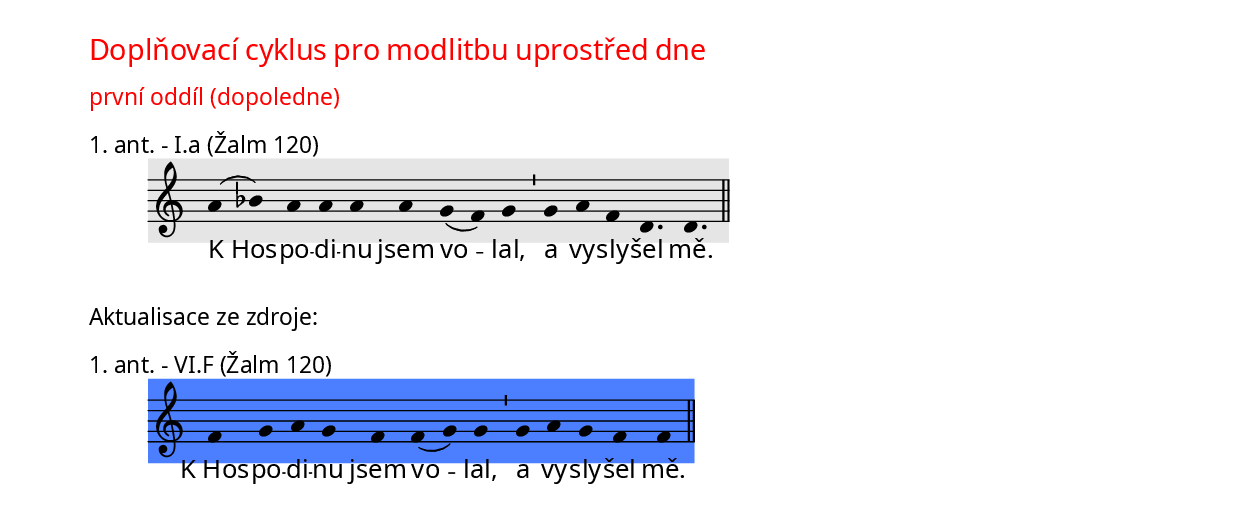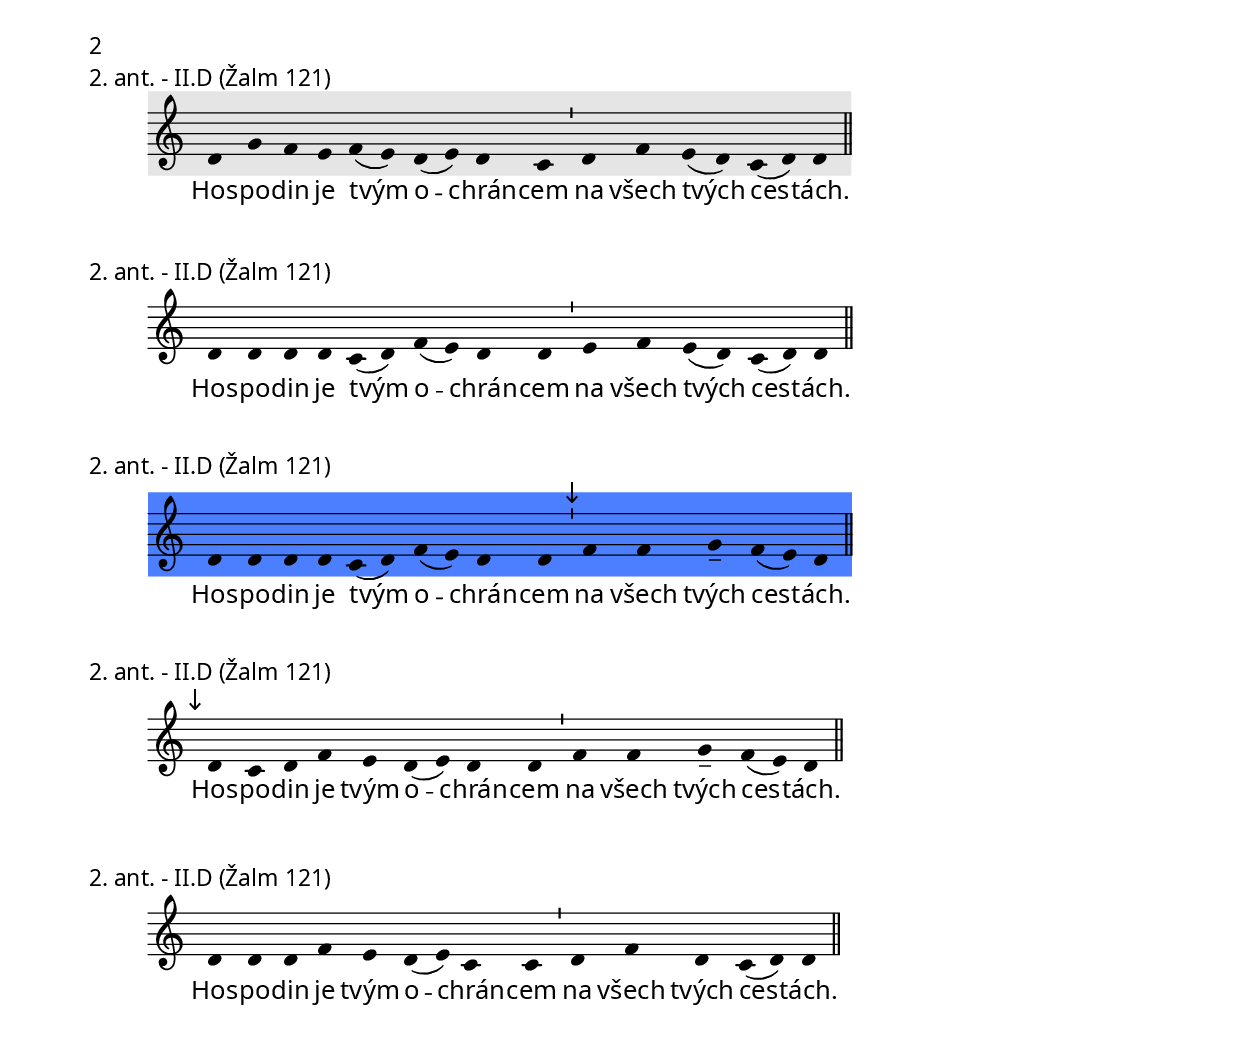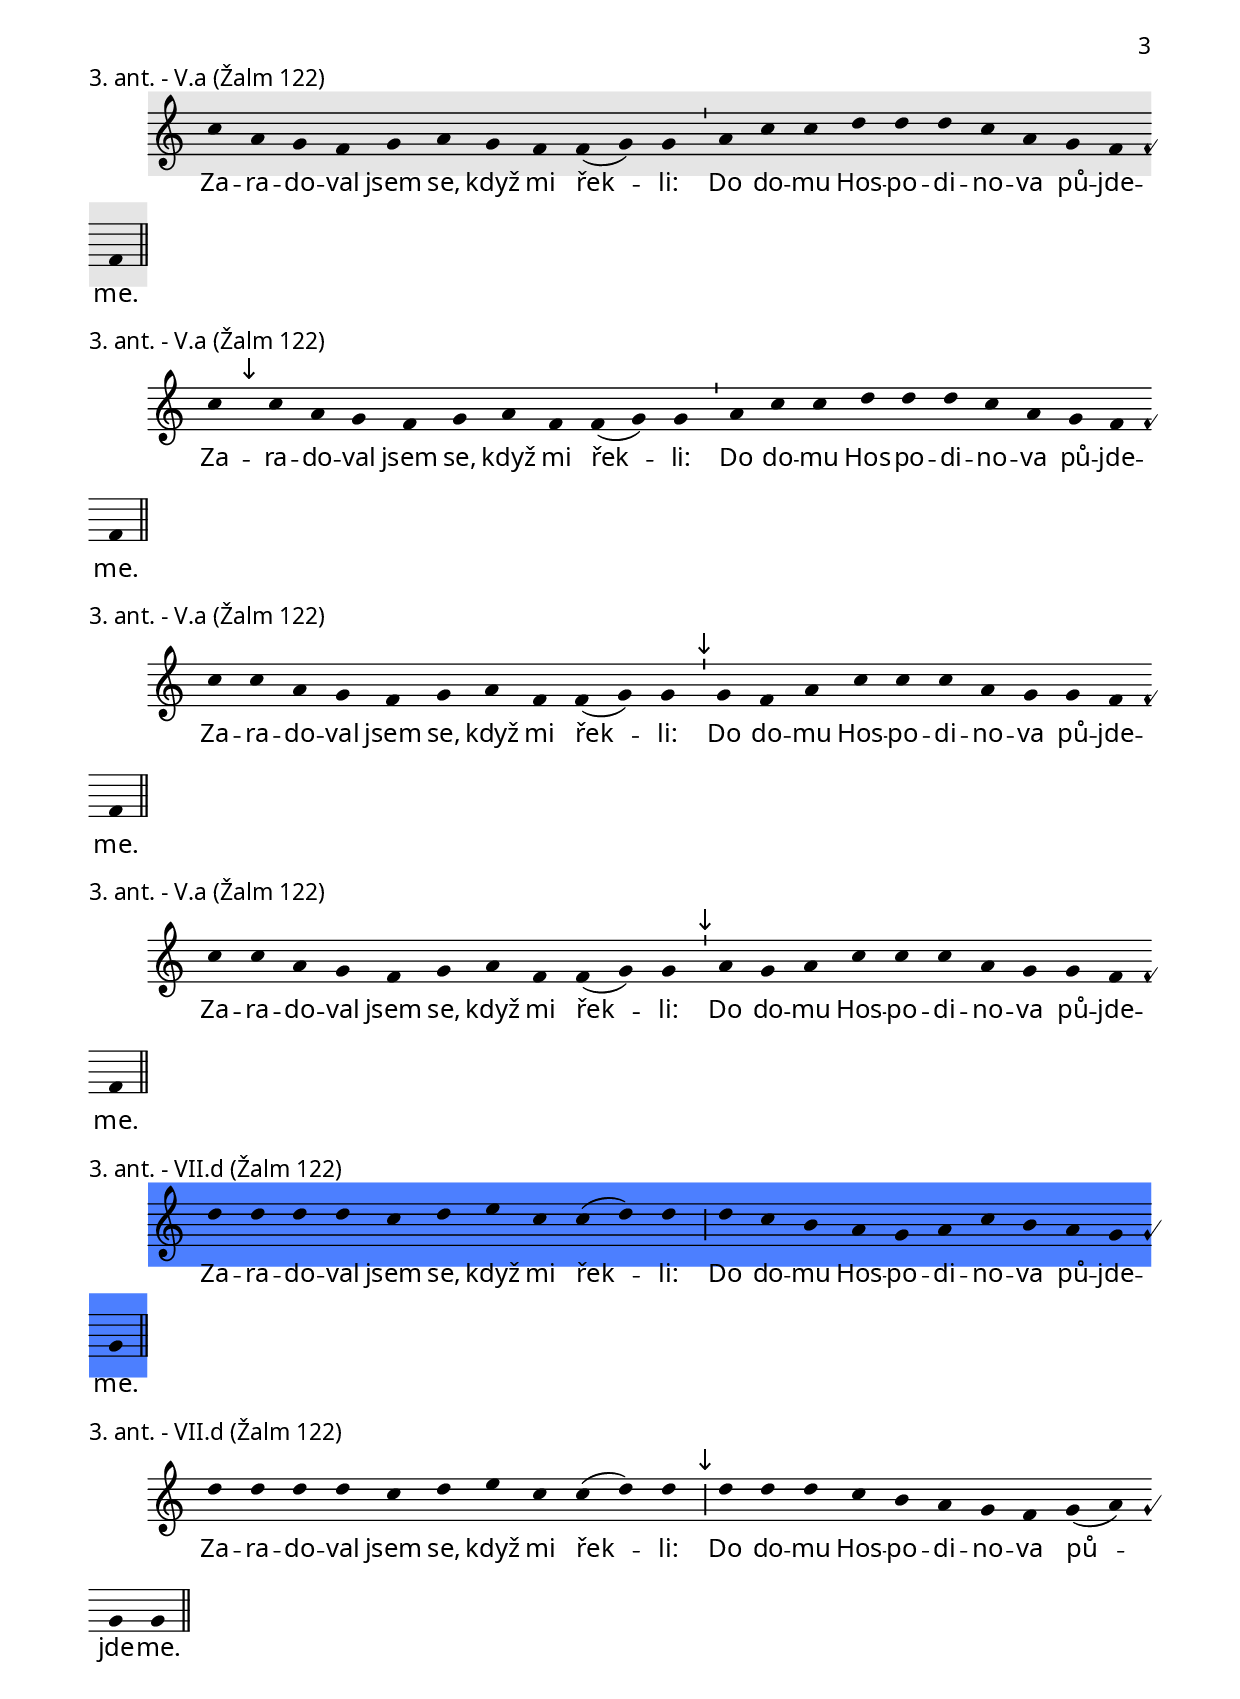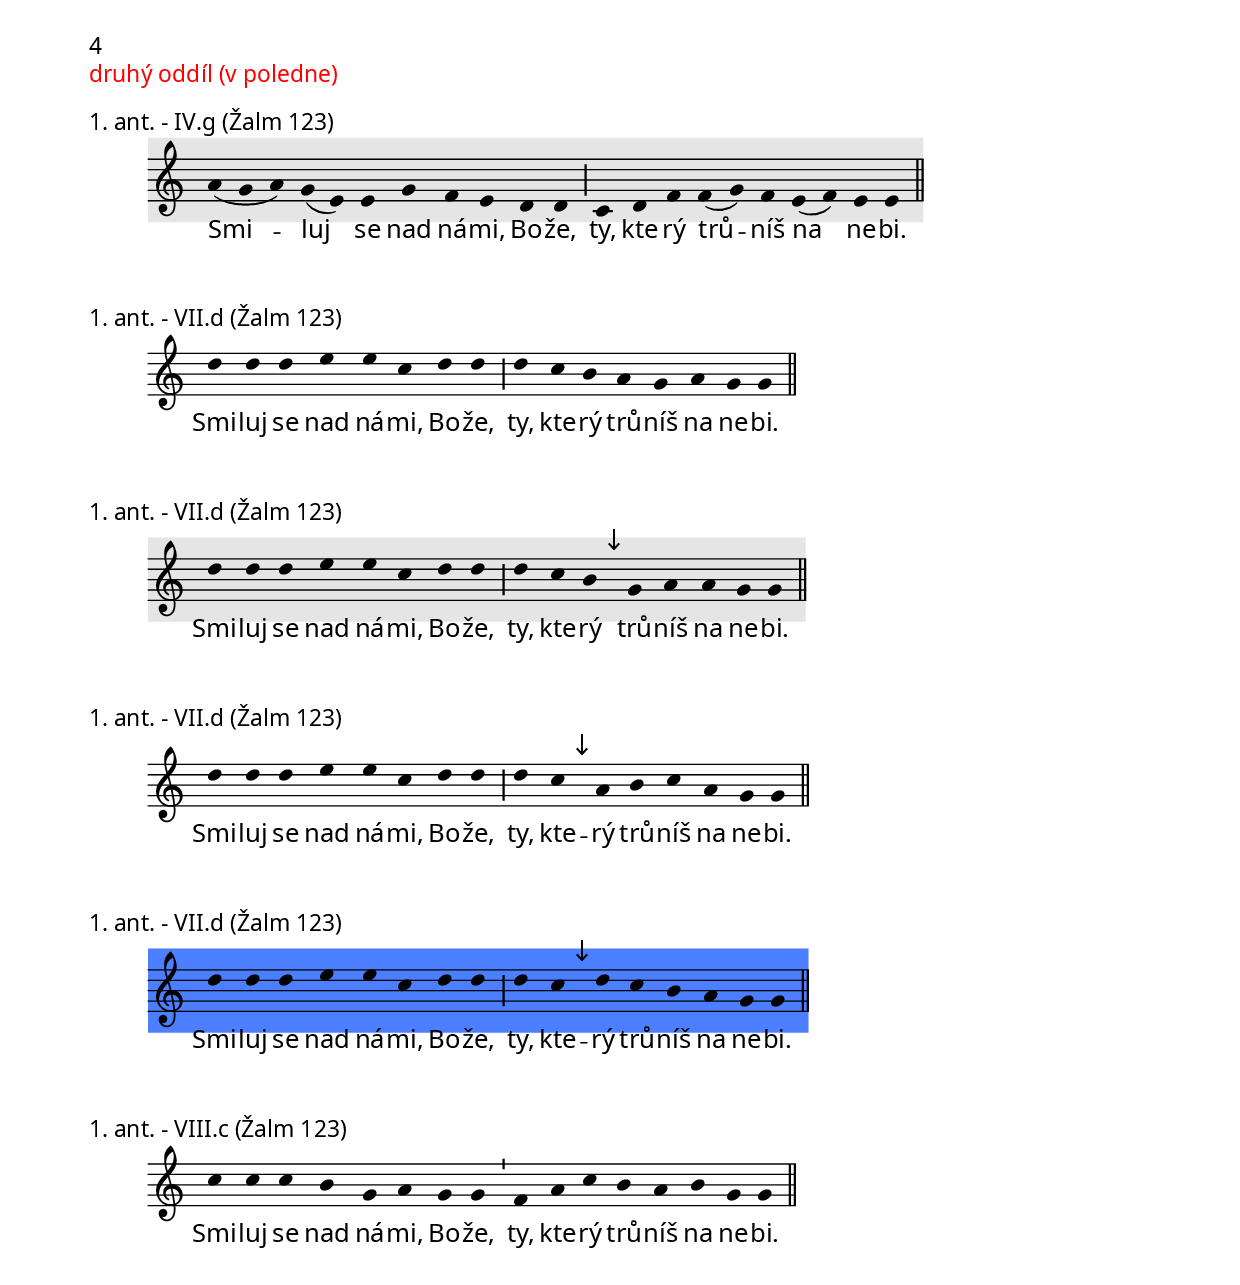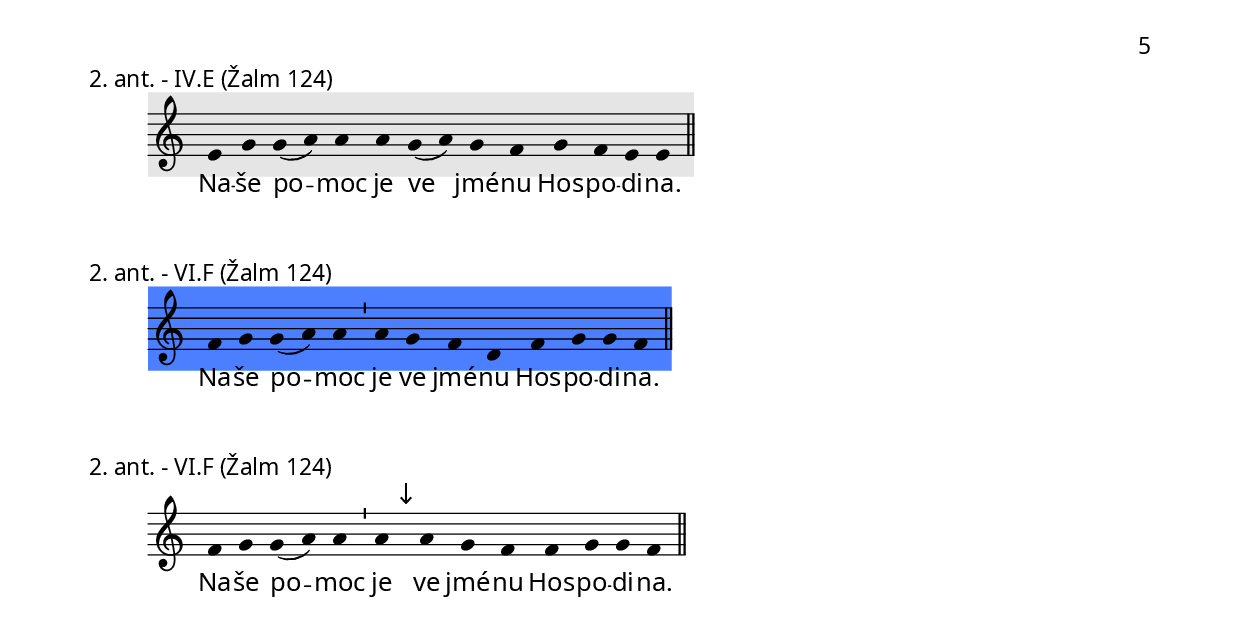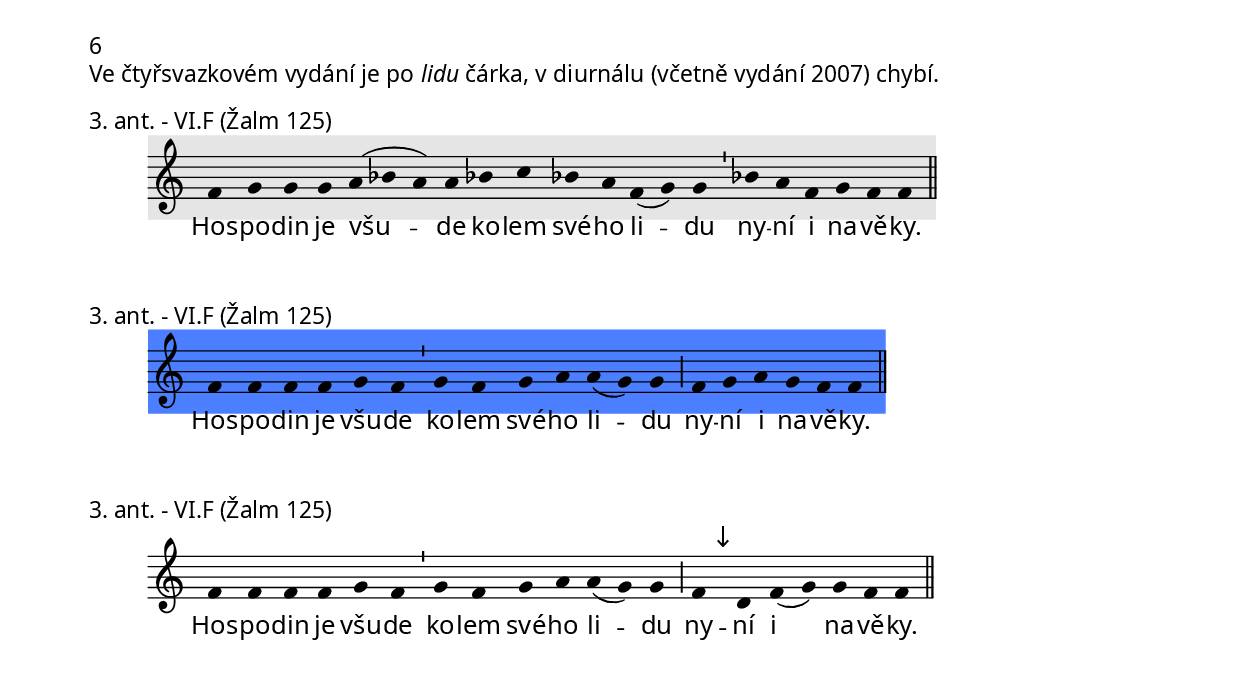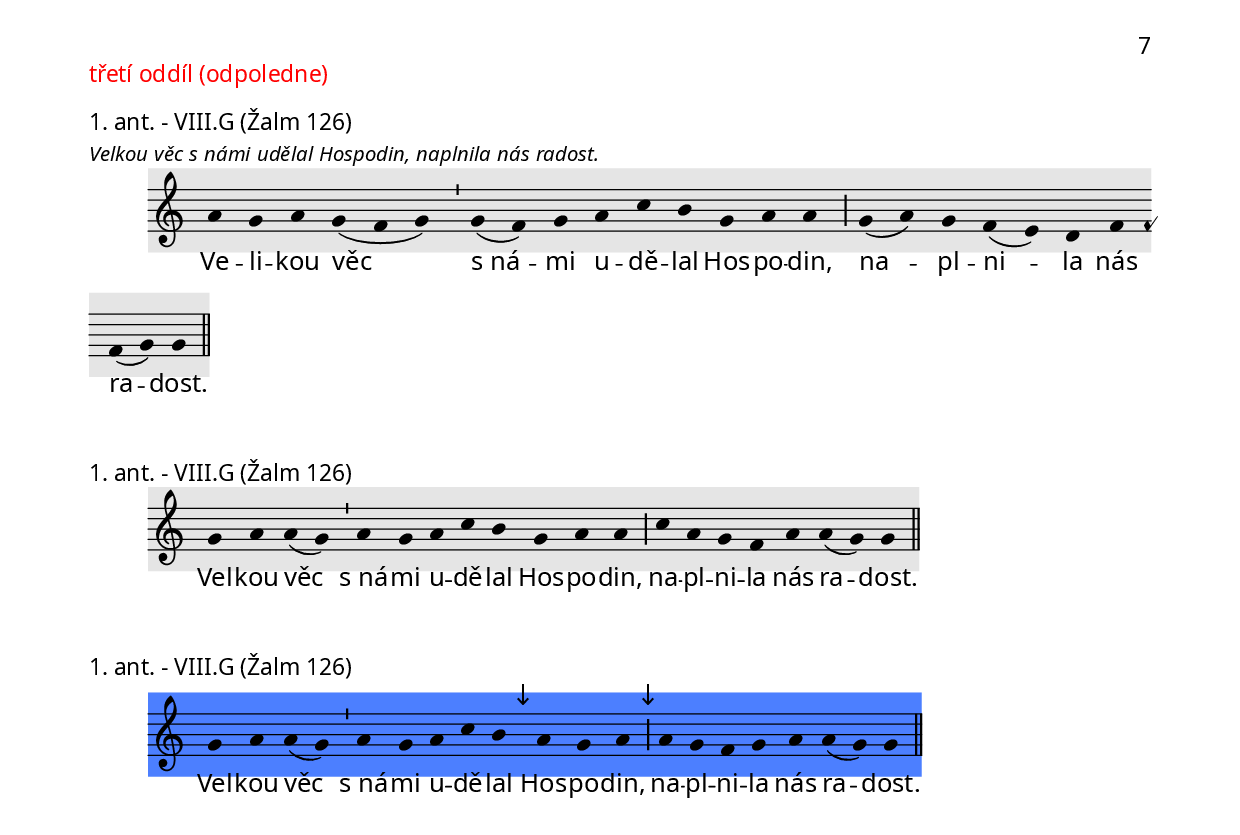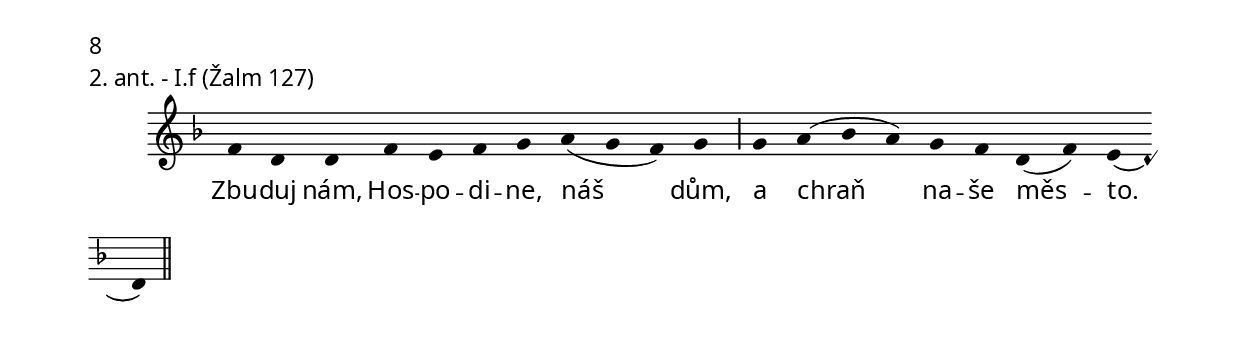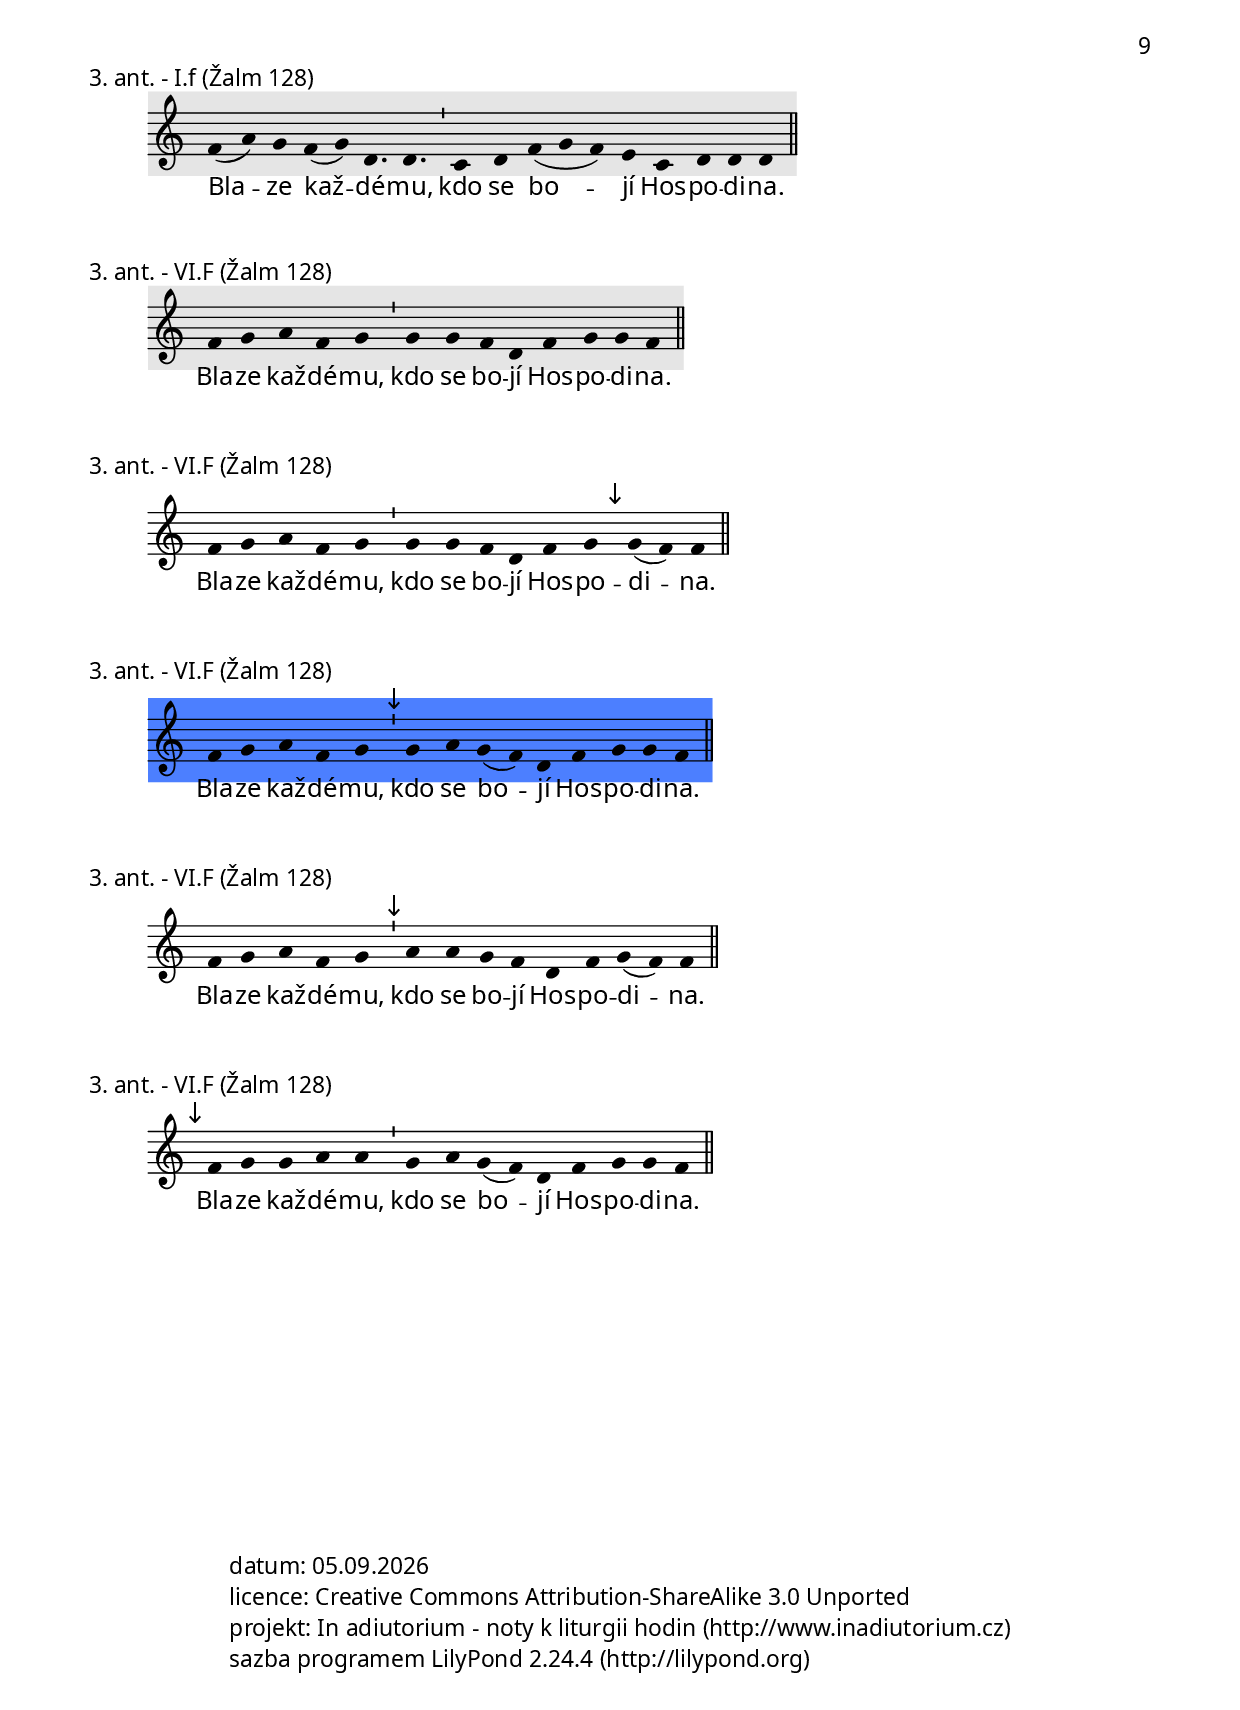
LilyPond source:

\include "../spolecne.ly"

\markup {\nadpisDen {Doplňovací cyklus pro modlitbu uprostřed dne}}

\markup {\nadpisHodinka {"první oddíl (dopoledne)"}}

\score {
  \relative c''{
    \zvyraznovacSedy
    \choralniRezim
    a4( bes) a a a a g( f) g \barMin g a f d4. d \barFinalis
  }
  \addlyrics {
    K_Hos -- po -- di -- nu jsem vo -- lal,
    a vy -- sly -- šel mě.
  }
  \header {
    quid = "1. ant."
    modus = "I"
    differentia = "a"
    psalmus = "Žalm 120"
    id = "tercie-ant1"
    fons = "žaltář, pondělí 4.t., up., 3. ant."
    fial = "antifony/tyden4_2pondeli.ly#up-ant3"
    piece = \markup {\sestavTitulek}
  }
}

\markup{Aktualisace ze zdroje:}

\score {
  \relative c' {
    \zvyraznovacModry
    \choralniRezim
    f4 g a g f f( g) g \barMin
    g a g f f \barFinalis
  }
  \addlyrics {
    K_Hos -- po -- di -- nu jsem vo -- lal,
    a vy -- sly -- šel mě.
  }
  \header {
    quid = "1. ant."
    modus = "VI"
    differentia = "F"
    psalmus = "Žalm 120"
    id = "tercie-ant1"
    fons = "žaltář, pondělí 4.t., up., 3. ant."
    fial = "antifony/tyden4_2pondeli.ly#up-ant3"
    piece = \markup {\sestavTitulek}
  }
}

\pageBreak

\score {
  \relative c' {
    \zvyraznovacSedy
    \choralniRezim
    d4 g f e f( e) d( e) d c \barMin
    d f e( d) c( d) d \barFinalis
  }
  \addlyrics {
    Hos -- po -- din je tvým o -- chrán -- cem
    na všech tvých ces -- tách.
  }
  \header {
    quid = "2. ant."
    modus = "II"
    differentia = "D"
    psalmus = "Žalm 121"
    placet = "~"
    id = "tercie-ant2"
    piece = \markup {\sestavTitulek}
  }
}

\score {
  \relative c' {
    \choralniRezim
    d4 d d d c( d) f( e) d d \barMin
    e f e( d) c( d) d \barFinalis
  }
  \addlyrics {
    Hos -- po -- din je tvým o -- chrán -- cem
    na všech tvých ces -- tách.
  }
  \header {
    quid = "2. ant."
    modus = "II"
    differentia = "D"
    psalmus = "Žalm 121"
    id = "tercie-ant2"
    piece = \markup {\sestavTitulek}
  }
}

\score {
  \relative c' {
    \zvyraznovacModry
    \choralniRezim
    d4 d d d c( d) f( e) d d \barMin
    \mark\sipka f f g-- f( e) d \barFinalis
  }
  \addlyrics {
    Hos -- po -- din je tvým o -- chrán -- cem
    na všech tvých ces -- tách.
  }
  \header {
    quid = "2. ant."
    modus = "II"
    differentia = "D"
    psalmus = "Žalm 121"
    id = "tercie-ant2"
    piece = \markup {\sestavTitulek}
  }
}

\score {
  \relative c' {
    \choralniRezim
    \mark\sipka d4 c d f e d( e) d d \barMin
    f f g-- f( e) d \barFinalis
  }
  \addlyrics {
    Hos -- po -- din je tvým o -- chrán -- cem
    na všech tvých ces -- tách.
  }
  \header {
    quid = "2. ant."
    modus = "II"
    differentia = "D"
    psalmus = "Žalm 121"
    id = "tercie-ant2"
    piece = \markup {\sestavTitulek}
  }
}

\score {
  \relative c' {
    \choralniRezim
    d4 d d f e d( e) c c \barMin
    d f d c( d) d \barFinalis
  }
  \addlyrics {
    Hos -- po -- din je tvým o -- chrán -- cem
    na všech tvých ces -- tách.
  }
  \header {
    quid = "2. ant."
    modus = "II"
    differentia = "D"
    psalmus = "Žalm 121"
    id = "tercie-ant2"
    piece = \markup {\sestavTitulek}
  }
}

\pageBreak

\score {
  \relative c'' {
    \zvyraznovacSedy
    \choralniRezim
    c4 a g f g a g f f( g) g \barMin
    a c c d d d c a g f f \barFinalis
  }
  \addlyrics {
    Za -- ra -- do -- val jsem se, když mi řek -- li:
    Do do -- mu Hos -- po -- di -- no -- va pů -- jde -- me.
  }
  \header {
    quid = "3. ant."
    modus = "V"
    differentia = "a"
    psalmus = "Žalm 122"
    placet = "závěr je odpudivý"
    id = "tercie-ant3"
    piece = \markup {\sestavTitulek}
  }
}

\score {
  \relative c'' {
    \choralniRezim
    c4 \mark\sipka c a g f g a f f( g) g \barMin
    a c c d d d c a g f f \barFinalis
  }
  \addlyrics {
    Za -- ra -- do -- val jsem se, když mi řek -- li:
    Do do -- mu Hos -- po -- di -- no -- va pů -- jde -- me.
  }
  \header {
    quid = "3. ant."
    modus = "V"
    differentia = "a"
    psalmus = "Žalm 122"
    id = "tercie-ant3"
    piece = \markup {\sestavTitulek}
  }
}

\score {
  \relative c'' {
    \choralniRezim
    c4 c a g f g a f f( g) g \barMin
    \mark\sipka g f a c c c a g g f f \barFinalis
  }
  \addlyrics {
    Za -- ra -- do -- val jsem se, když mi řek -- li:
    Do do -- mu Hos -- po -- di -- no -- va pů -- jde -- me.
  }
  \header {
    quid = "3. ant."
    modus = "V"
    differentia = "a"
    psalmus = "Žalm 122"
    id = "tercie-ant3"
    piece = \markup {\sestavTitulek}
  }
}

\score {
  \relative c'' {
    \choralniRezim
    c4 c a g f g a f f( g) g \barMin
    \mark\sipka a g a c c c a g g f f \barFinalis
  }
  \addlyrics {
    Za -- ra -- do -- val jsem se, když mi řek -- li:
    Do do -- mu Hos -- po -- di -- no -- va pů -- jde -- me.
  }
  \header {
    quid = "3. ant."
    modus = "V"
    differentia = "a"
    psalmus = "Žalm 122"
    id = "tercie-ant3"
    piece = \markup {\sestavTitulek}
  }
}

\score {
  \relative c'' {
    \zvyraznovacModry
    \choralniRezim
    d4 d d d c d e c c( d) d \barMaior
    d c b a g a c b a g g \barFinalis
  }
  \addlyrics {
    Za -- ra -- do -- val jsem se, když mi řek -- li:
    Do do -- mu Hos -- po -- di -- no -- va pů -- jde -- me.
  }
  \header {
    quid = "3. ant."
    modus = "VII"
    differentia = "d"
    psalmus = "Žalm 122"
    id = "tercie-ant3"
    piece = \markup {\sestavTitulek}
  }
}

\score {
  \relative c'' {
    \choralniRezim
    d4 d d d c d e c c( d) d \barMaior
    \mark\sipka d d d c b a g f g( a) g g \barFinalis
  }
  \addlyrics {
    Za -- ra -- do -- val jsem se, když mi řek -- li:
    Do do -- mu Hos -- po -- di -- no -- va pů -- jde -- me.
  }
  \header {
    quid = "3. ant."
    modus = "VII"
    differentia = "d"
    psalmus = "Žalm 122"
    id = "tercie-ant3"
    piece = \markup {\sestavTitulek}
  }
}

\pageBreak

\markup {\nadpisHodinka {"druhý oddíl (v poledne)"}}

\score {
  \relative c'' {
    \zvyraznovacSedy
    \choralniRezim
    a4( g a) g( e) e g f e d d \barMaior
    c d f f( g) f e( f) e e \barFinalis
  }
  \addlyrics {
    Smi -- luj se nad ná -- mi, Bo -- že,
    ty, kte -- rý trů -- níš na ne -- bi.
  }
  \header {
    quid = "1. ant."
    modus = "IV"
    differentia = "g"
    psalmus = "Žalm 123"
    id = "sexta-ant1"
    piece = \markup {\sestavTitulek}
  }
}

\score {
  \relative c'' {
    \choralniRezim
    d4 d d e e c d d \barMaior
    d c b a g a g g \barFinalis
  }
  \addlyrics {
    Smi -- luj se nad ná -- mi, Bo -- že,
    ty, kte -- rý trů -- níš na ne -- bi.
  }
  \header {
    quid = "1. ant."
    modus = "VII"
    differentia = "d"
    psalmus = "Žalm 123"
    id = "sexta-ant1"
    piece = \markup {\sestavTitulek}
  }
}

\score {
  \relative c'' {
    \zvyraznovacSedy
    \choralniRezim
    d4 d d e e c d d \barMaior
    d c b \mark\sipka g a a g g \barFinalis
  }
  \addlyrics {
    Smi -- luj se nad ná -- mi, Bo -- že,
    ty, kte -- rý trů -- níš na ne -- bi.
  }
  \header {
    quid = "1. ant."
    modus = "VII"
    differentia = "d"
    psalmus = "Žalm 123"
    id = "sexta-ant1"
    piece = \markup {\sestavTitulek}
  }
}

\score {
  \relative c'' {
    \choralniRezim
    d4 d d e e c d d \barMaior
    d c \mark\sipka a b c a g g \barFinalis
  }
  \addlyrics {
    Smi -- luj se nad ná -- mi, Bo -- že,
    ty, kte -- rý trů -- níš na ne -- bi.
  }
  \header {
    quid = "1. ant."
    modus = "VII"
    differentia = "d"
    psalmus = "Žalm 123"
    id = "sexta-ant1"
    piece = \markup {\sestavTitulek}
  }
}

\score {
  \relative c'' {
    \zvyraznovacModry
    \choralniRezim
    d4 d d e e c d d \barMaior
    d c \mark\sipka d c b a g g \barFinalis
  }
  \addlyrics {
    Smi -- luj se nad ná -- mi, Bo -- že,
    ty, kte -- rý trů -- níš na ne -- bi.
  }
  \header {
    quid = "1. ant."
    modus = "VII"
    differentia = "d"
    psalmus = "Žalm 123"
    id = "sexta-ant1"
    piece = \markup {\sestavTitulek}
  }
}

\score {
  \relative c'' {
    \choralniRezim
    c4 c c b g a g g \barMin
    f a c b a b g g \barFinalis
  }
  \addlyrics {
    Smi -- luj se nad ná -- mi, Bo -- že,
    ty, kte -- rý trů -- níš na ne -- bi.
  }
  \header {
    quid = "1. ant."
    modus = "VIII"
    differentia = "c"
    psalmus = "Žalm 123"
    id = "sexta-ant1"
    piece = \markup {\sestavTitulek}
  }
}

\pageBreak

\score {
  \relative c' {
    \zvyraznovacSedy
    \choralniRezim
    e4 g g( a) a a g( a) g f g f e e \barFinalis
  }
  \addlyrics {
    Na -- še po -- moc je ve jmé -- nu Hos -- po -- di -- na.
  }
  \header {
    quid = "2. ant."
    modus = "IV"
    differentia = "E"
    psalmus = "Žalm 124"
    placet = "převzatý kousek delší antifony pro krátký text dobře nefunguje ani po úpravě závěru"
    id = "sexta-ant2"
    piece = \markup {\sestavTitulek}
  }
}

\score {
  \relative c' {
    \zvyraznovacModry
    \choralniRezim
    f4 g g( a) a \barMin
    a g f d f g g f \barFinalis
  }
  \addlyrics {
    Na -- še po -- moc
    je ve jmé -- nu Hos -- po -- di -- na.
  }
  \header {
    quid = "2. ant."
    modus = "VI"
    differentia = "F"
    psalmus = "Žalm 124"
    id = "sexta-ant2"
    piece = \markup {\sestavTitulek}
  }
}

\score {
  \relative c' {
    \choralniRezim
    f4 g g( a) a \barMin
    a \mark\sipka a g f f g g f \barFinalis
  }
  \addlyrics {
    Na -- še po -- moc
    je ve jmé -- nu Hos -- po -- di -- na.
  }
  \header {
    quid = "2. ant."
    modus = "VI"
    differentia = "F"
    psalmus = "Žalm 124"
    id = "sexta-ant2"
    piece = \markup {\sestavTitulek}
  }
}

\pageBreak

\markup\justify{
  Ve čtyřsvazkovém vydání je po \italic{lidu} čárka,
  v diurnálu (včetně vydání 2007) chybí.
}

\score {
  \relative c' {
    \zvyraznovacSedy
    \choralniRezim
    f4 g g g a( bes a) a
    bes c bes a f( g) g \barMin
    bes a f g f f \barFinalis
  }
  \addlyrics {
    Hos -- po -- din je všu -- de ko -- lem své -- ho li -- du
    ny -- ní i na -- vě -- ky.
  }
  \header {
    quid = "3. ant."
    modus = "VI"
    differentia = "F"
    psalmus = "Žalm 125"
    id = "sexta-ant3"
    fons = "jen začátek podle žaltář, út 3.t., nešp., 1. ant."
    fial = "antifony/tyden3_3utery.ly#ne-ant1?cast"
    piece = \markup {\sestavTitulek}
  }
}

\score {
  \relative c' {
    \zvyraznovacModry
    \choralniRezim
    f4 f f f g f \barMin
    g f g a a( g) g \barMaior
    f g a g f f \barFinalis
  }
  \addlyrics {
    Hos -- po -- din je všu -- de
    ko -- lem své -- ho li -- du
    ny -- ní i na -- vě -- ky.
  }
  \header {
    quid = "3. ant."
    modus = "VI"
    differentia = "F"
    psalmus = "Žalm 125"
    id = "sexta-ant3"
    piece = \markup {\sestavTitulek}
  }
}

\score {
  \relative c' {
    \choralniRezim
    f4 f f f g f \barMin
    g f g a a( g) g \barMaior
    f \mark\sipka d f( g) g f f \barFinalis
  }
  \addlyrics {
    Hos -- po -- din je všu -- de
    ko -- lem své -- ho li -- du
    ny -- ní i na -- vě -- ky.
  }
  \header {
    quid = "3. ant."
    modus = "VI"
    differentia = "F"
    psalmus = "Žalm 125"
    id = "sexta-ant3"
    piece = \markup {\sestavTitulek}
  }
}

\pageBreak

\markup {\nadpisHodinka {"třetí oddíl (odpoledne)"}}

\score {
  \relative c'' {
    \zvyraznovacSedy
    \choralniRezim
    a4 g a g( f g) \barMin g( f) g a c b g a a \barMaior
    g( a) g f( e) d f f( g) g \barFinalis
  }
  \addlyrics {
    Ve -- li -- kou věc s_ná -- mi u -- dě -- lal Hos -- po -- din,
    na -- pl -- ni -- la nás ra -- dost.
  }
  \header {
    textus_approbatus = "Velkou věc s námi udělal Hospodin, naplnila nás radost."
    quid = "1. ant."
    modus = "VIII"
    differentia = "G"
    psalmus = "Žalm 126"
    placet = "lépe"
    id = "nona-ant1"
    piece = \markup {\sestavTitulek}
  }
}

\score {
  \relative c'' {
    \zvyraznovacSedy
    \choralniRezim
    g4 a a( g) \barMin
    a g a c b g a a \barMaior
    c a g f a a( g) g \barFinalis
  }
  \addlyrics {
    Vel -- kou věc s_ná -- mi u -- dě -- lal Hos -- po -- din,
    na -- pl -- ni -- la nás ra -- dost.
  }
  \header {
    quid = "1. ant."
    modus = "VIII"
    differentia = "G"
    psalmus = "Žalm 126"
    id = "nona-ant1"
    piece = \markup {\sestavTitulek}
  }
}

\score {
  \relative c'' {
    \zvyraznovacModry
    \choralniRezim
    g4 a a( g) \barMin
    a g a c b \mark\sipka a g a \barMaior
    \mark\sipka a g f g a a( g) g \barFinalis
  }
  \addlyrics {
    Vel -- kou věc s_ná -- mi u -- dě -- lal Hos -- po -- din,
    na -- pl -- ni -- la nás ra -- dost.
  }
  \header {
    quid = "1. ant."
    modus = "VIII"
    differentia = "G"
    psalmus = "Žalm 126"
    id = "nona-ant1"
    piece = \markup {\sestavTitulek}
  }
}

\pageBreak

\score {
  \relative c' {
    \key f \major
    \choralniRezim
    f4 d d f e f g a( g f) g \barMaior
    g a( bes a) g f d( f) e( d) \barFinalis
  }
  \addlyrics {
    Zbu -- duj nám, Hos -- po -- di -- ne, náš dům,
    a chraň na -- še měs -- to.
  }
  \header {
    quid = "2. ant."
    modus = "I"
    differentia = "f"
    psalmus = "Žalm 127"
    id = "nona-ant2"
    fons = "žaltář, středa 3. týdne, nešp., 2. ant."
    fial = "antifony/tyden3_4streda.ly#ne-ant2"
    piece = \markup {\sestavTitulek}
  }
}

\pageBreak

\score {
  \relative c' {
    \zvyraznovacSedy
    \choralniRezim
    f4( a) g f( g) d4. d \barMin c4 d f( g f) e c d d d \barFinalis
  }
  \addlyrics {
    Bla -- ze kaž -- dé -- mu,
    kdo se bo -- jí Hos -- po -- di -- na.
  }
  \header {
    quid = "3. ant."
    modus = "I"
    differentia = "f"
    psalmus = "Žalm 128"
    id = "nona-ant3"
    piece = \markup {\sestavTitulek}
  }
}

\score {
  \relative c' {
    \zvyraznovacSedy
    \choralniRezim
    f4 g a f g \barMin
    g g f d f g g f \barFinalis
  }
  \addlyrics {
    Bla -- ze kaž -- dé -- mu,
    kdo se bo -- jí Hos -- po -- di -- na.
  }
  \header {
    quid = "3. ant."
    modus = "VI"
    differentia = "F"
    psalmus = "Žalm 128"
    id = "nona-ant3"
    piece = \markup {\sestavTitulek}
  }
}

\score {
  \relative c' {
    \choralniRezim
    f4 g a f g \barMin
    g g f d f g \mark\sipka g( f) f \barFinalis
  }
  \addlyrics {
    Bla -- ze kaž -- dé -- mu,
    kdo se bo -- jí Hos -- po -- di -- na.
  }
  \header {
    quid = "3. ant."
    modus = "VI"
    differentia = "F"
    psalmus = "Žalm 128"
    id = "nona-ant3"
    piece = \markup {\sestavTitulek}
  }
}

\score {
  \relative c' {
    \zvyraznovacModry
    \choralniRezim
    f4 g a f g \barMin
    \mark\sipka g a g( f) d f g g f \barFinalis
  }
  \addlyrics {
    Bla -- ze kaž -- dé -- mu,
    kdo se bo -- jí Hos -- po -- di -- na.
  }
  \header {
    quid = "3. ant."
    modus = "VI"
    differentia = "F"
    psalmus = "Žalm 128"
    id = "nona-ant3"
    piece = \markup {\sestavTitulek}
  }
}

\score {
  \relative c' {
    \choralniRezim
    f4 g a f g \barMin
    \mark\sipka a a g f d f g( f) f \barFinalis
  }
  \addlyrics {
    Bla -- ze kaž -- dé -- mu,
    kdo se bo -- jí Hos -- po -- di -- na.
  }
  \header {
    quid = "3. ant."
    modus = "VI"
    differentia = "F"
    psalmus = "Žalm 128"
    id = "nona-ant3"
    piece = \markup {\sestavTitulek}
  }
}

\score {
  \relative c' {
    \choralniRezim
    \mark\sipka f4 g g a a \barMin
    g a g( f) d f g g f \barFinalis
  }
  \addlyrics {
    Bla -- ze kaž -- dé -- mu,
    kdo se bo -- jí Hos -- po -- di -- na.
  }
  \header {
    quid = "3. ant."
    modus = "VI"
    differentia = "F"
    psalmus = "Žalm 128"
    id = "nona-ant3"
    piece = \markup {\sestavTitulek}
  }
}
